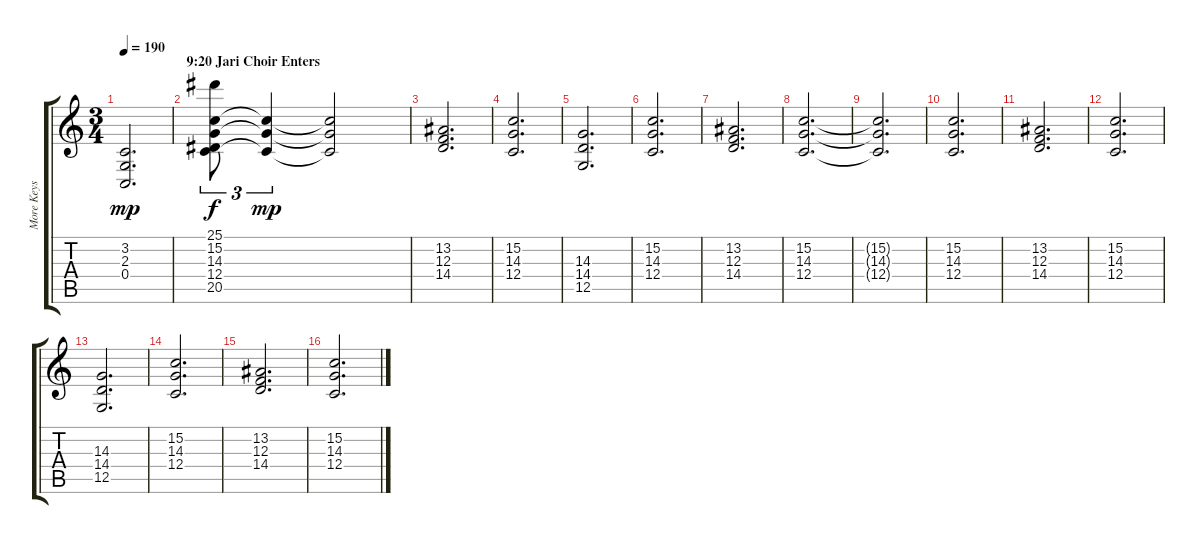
\track ("More Keys" "More Keys") {instrument stringensemble1}
\staff {score tabs}
\tuning (D4 A3 F3 C3 G2 C2) {hide}
\ts (3 4)
\tempo 190
\clef g2
\ks c
(3.2 2.3 0.4).2{d dy mp} |
\section ("" "9:20 Jari Choir Enters")
(25.1 15.2 14.3 12.4 20.5).8{tu (3 2) dy f} (15.2{t} 14.3{t} 12.4{t}).4{tu (3 2) dy mp} (15.2{t} 14.3{t} 12.4{t}).2 |
(13.2 12.3 14.4).2{d} |
(15.2 14.3 12.4).2{d} |
(14.3 14.4 12.5).2{d} |
(15.2 14.3 12.4).2{d} |
(13.2 12.3 14.4).2{d} |
(15.2 14.3 12.4).2{d} |
(15.2{t} 14.3{t} 12.4{t}).2{d} |
(15.2 14.3 12.4).2{d} |
(13.2 12.3 14.4).2{d} |
(15.2 14.3 12.4).2{d} |
(14.3 14.4 12.5).2{d} |
(15.2 14.3 12.4).2{d} |
(13.2 12.3 14.4).2{d} |
(15.2 14.3 12.4).2{d}
